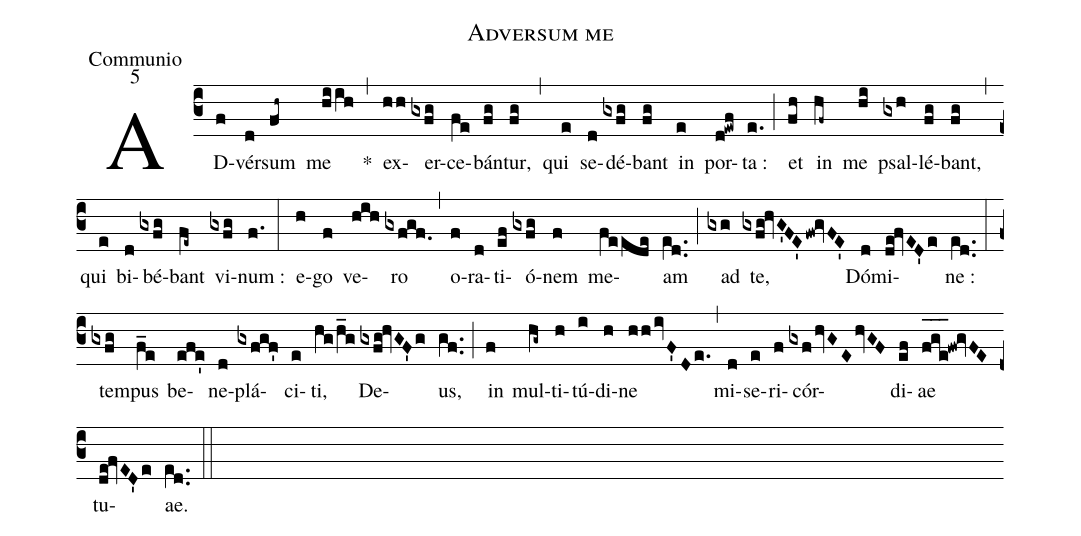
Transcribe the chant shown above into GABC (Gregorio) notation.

name:Adversum me;
office-part:Communio;
mode:5;
%%
(c3) AD(f)vér(d)sum(fh~) me(hiih) <clear>*(,) ex(hh)er(gxfg)ce(fe)bán(fg)tur,(fg) (,) qui(e) se(d)dé(gxfg)bant(fg) in(e) por(d!ewf)ta :(e.) (;) et(fh) in(hf~) me(hi) psal(gxh)lé(fg)bant,(fg) (,) qui(e) bi(d)bé(gxfg)bant(fe~) vi(gxfg)num :(f.) (:) e(h)go(f) ve(hih)ro(gxfgf.) (,) o(f)ra(d)ti(ef)ó(gxfg)nem(f) me(feede)am(e[ll:1]d..) (;) ad(gxg) te,(gxfg!hvG'FE'fw!gvFE') Dó(d)mi(de!fvED'e)ne :(e[ll:1]d..) (:) tem(gxfg)pus(f_e) be(efe')ne(d)plá(gxfgf')ci(e)ti,(hg/h_g) De(gxfg!hvGF'g)us,(gf..) (;) in(f) mul(hg~)ti(h)tú(i)di(h)ne(hhivF'De.) (,) mi(d)se(e)ri(f)cór(gxfhvGEhvGF)di(ef)ae(f_[oh:h]g_[oh:h]e_[oh:h]!fw!gvFE) tu(de!fvED'e)ae.(e[ll:1]d..) (::)
